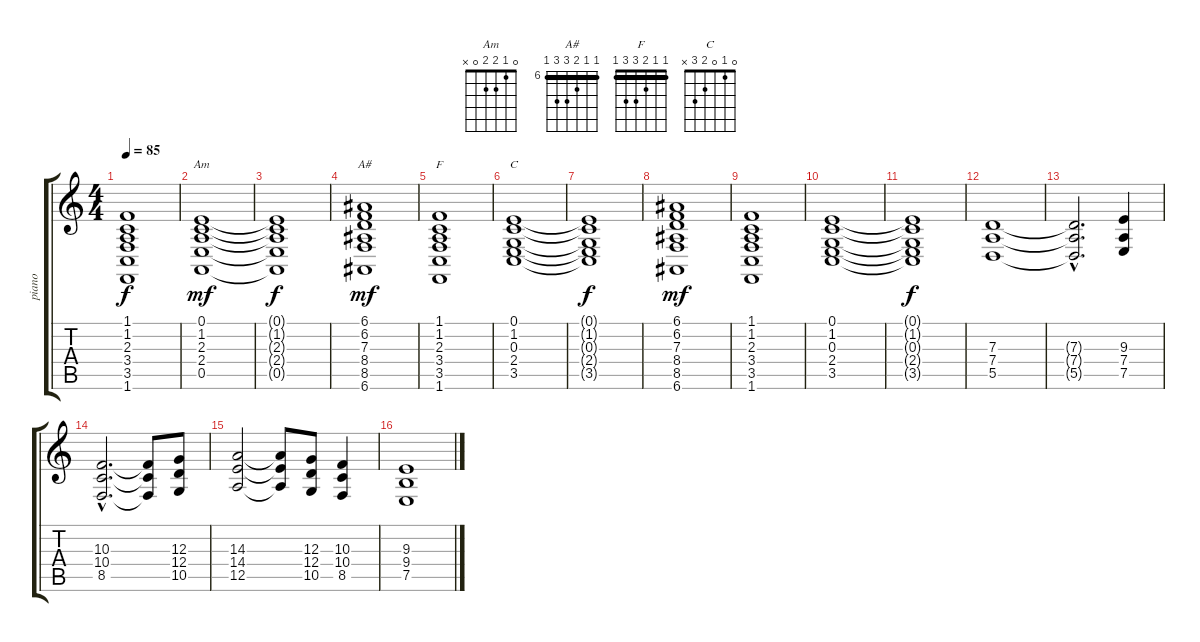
\track ("piano" "piano") {instrument synthstrings1}
\staff {score tabs}
\tuning (E4 B3 G3 D3 A2 E2) {hide}
\chord ("Am" 0 1 2 2 0 x)
\chord ("A#" 6 6 7 8 8 6) {firstfret 6 barre 6}
\chord ("F" 1 1 2 3 3 1) {barre 1}
\chord ("C" 0 1 0 2 3 x)
\ts (4 4)
\tempo 85
\clef g2
\ks c
(1.1{t} 1.2{t} 2.3{t} 3.4{t} 3.5{t} 1.6{t}).1{dy f} |
(0.1 1.2 2.3 2.4 0.5).1{ch "Am" dy mf} |
(0.1{t} 1.2{t} 2.3{t} 2.4{t} 0.5{t}).1{dy f} |
(6.1 6.2 7.3 8.4 8.5 6.6).1{ch "A#" dy mf} |
(1.1 1.2 2.3 3.4 3.5 1.6).1{ch "F"} |
(0.1 1.2 0.3 2.4 3.5).1{ch "C"} |
(0.1{t} 1.2{t} 0.3{t} 2.4{t} 3.5{t}).1{dy f} |
(6.1 6.2 7.3 8.4 8.5 6.6).1{dy mf} |
(1.1 1.2 2.3 3.4 3.5 1.6).1 |
(0.1 1.2 0.3 2.4 3.5).1 |
(0.1{t} 1.2{t} 0.3{t} 2.4{t} 3.5{t}).1{dy f} |
(7.3 7.4 5.5).1 |
(7.3{hac t} 7.4{hac t} 5.5{hac t}).2{d} (9.3 7.4 7.5).4 |
(10.3{hac} 10.4{hac} 8.5{hac}).2{d} (10.3{t} 10.4{t} 8.5{t}).8 (12.3 12.4 10.5).8 |
(14.3 14.4 12.5).2 (14.3{t} 14.4{t} 12.5{t}).8 (12.3 12.4 10.5).8 (10.3 10.4 8.5).4 |
(9.3 9.4 7.5).1
